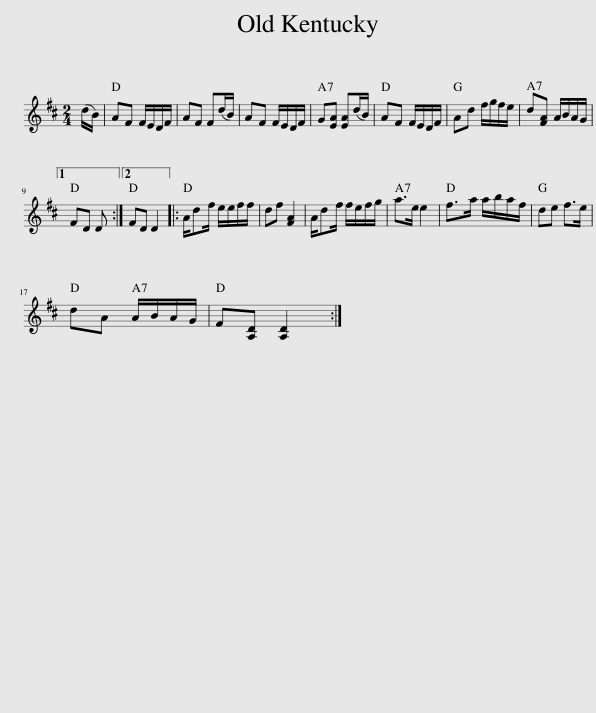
X:1
L:1/8
M:2/4
I:linebreak $
K:D
V:1 treble
V:1
 (d/B/) | AF F/E/D/F/ | AF F(d/B/) | AF F/E/D/F/ | G[EA] [EA](d/B/) | %5
 AF F/E/D/F/ | Ad f/g/f/e/ | d[FA] A/B/A/G/ |1$ FD D :|2 FD D2 |: %10
 A/df/ e/e/f/f/ | df [FA]2 | A/df/ f/e/f/g/ | a>e e2 | f>a a/b/a/f/ | %15
 de f>e |$ dA A/B/A/G/ | F[A,D] [A,D]2 :| %18
